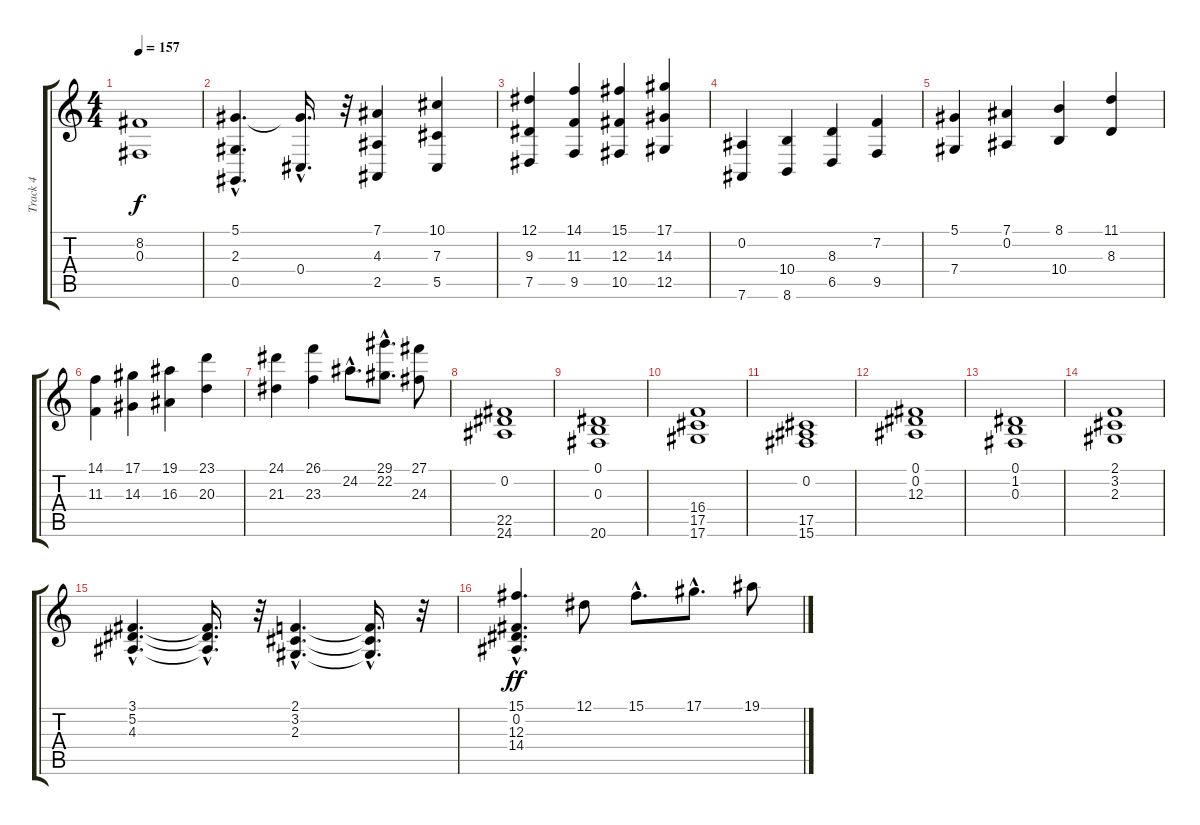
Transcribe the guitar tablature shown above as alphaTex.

\track ("Track 4" "Track 4") {instrument stringensemble1}
\staff {score tabs}
\tuning (Eb4 Bb3 Gb3 Db3 Ab2 Eb2) {hide}
\ts (4 4)
\tempo 157
\clef g2
\ks c
(8.2 0.3).1{dy f} |
(5.1{hac} 2.3{hac} 0.5{hac}).4{d} (5.1{hac t} 0.4{hac}).16{d} r.32 (7.1 4.3 2.5).4 (10.1 7.3 5.5).4 |
(12.1 9.3 7.5).4 (14.1 11.3 9.5).4 (15.1 12.3 10.5).4 (17.1 14.3 12.5).4 |
(0.2 7.6).4 (10.4 8.6).4 (8.3 6.5).4 (7.2 9.5).4 |
(5.1 7.4).4 (7.1 0.2).4 (8.1 10.4).4 (11.1 8.3).4 |
(14.1 11.3).4 (17.1 14.3).4 (19.1 16.3).4 (23.1 20.3).4 |
(24.1 21.3).4 (26.1 23.3).4 24.2{hac}.8{d} (29.1{hac} 22.2{hac}).8{d} (27.1 24.3).8 |
(0.2 22.5 24.6).1 |
(0.1 0.3 20.6).1 |
(16.4 17.5 17.6).1 |
(0.2 17.5 15.6).1 |
(0.1 0.2 12.3).1 |
(0.1 1.2 0.3).1 |
(2.1 3.2 2.3).1 |
(3.1{hac} 5.2{hac} 4.3{hac}).4{d} (3.1{hac t} 5.2{hac t} 4.3{hac t}).16{d} r.32 (2.1{hac} 3.2{hac} 2.3{hac}).4{d} (2.1{hac t} 3.2{hac t} 2.3{hac t}).16{d} r.32 |
(15.1{hac} 0.2 12.3 14.4).4{d dy ff} 12.1.8 15.1{hac}.8{d} 17.1{hac}.8{d} 19.1.8
